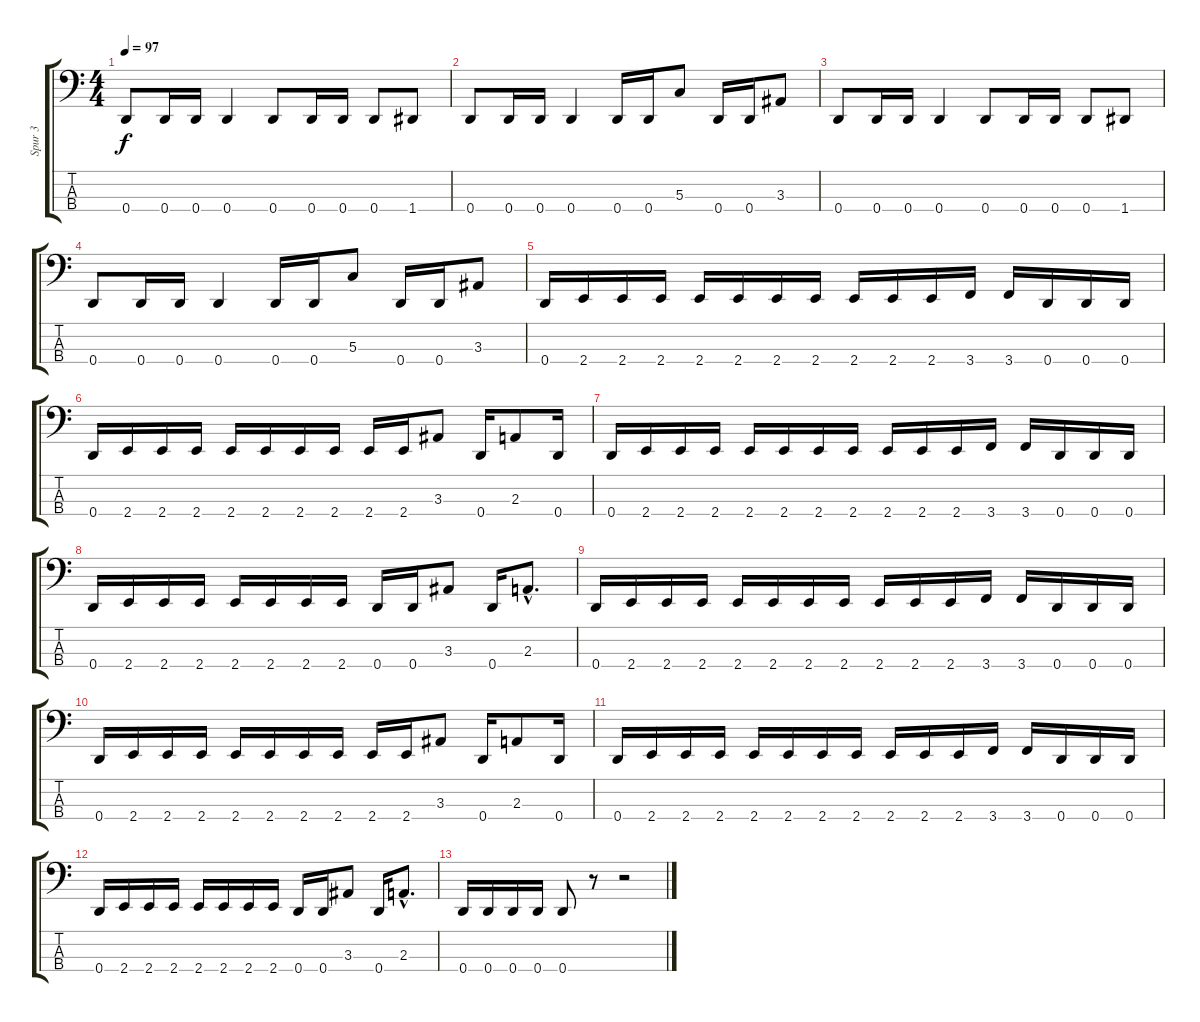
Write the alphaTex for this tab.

\track ("Spur 3" "Spur 3") {instrument electricbasspick}
\staff {score tabs}
\tuning (F2 C2 G1 D1) {hide}
\ts (4 4)
\tempo 97
\clef f4
\ks c
0.4.8{dy f} 0.4.16 0.4.16 0.4.4 0.4.8 0.4.16 0.4.16 0.4.8 1.4.8 |
0.4.8 0.4.16 0.4.16 0.4.4 0.4.16 0.4.16 5.3.8 0.4.16 0.4.16 3.3.8 |
0.4.8 0.4.16 0.4.16 0.4.4 0.4.8 0.4.16 0.4.16 0.4.8 1.4.8 |
0.4.8 0.4.16 0.4.16 0.4.4 0.4.16 0.4.16 5.3.8 0.4.16 0.4.16 3.3.8 |
0.4.16 2.4.16 2.4.16 2.4.16 2.4.16 2.4.16 2.4.16 2.4.16 2.4.16 2.4.16 2.4.16 3.4.16 3.4.16 0.4.16 0.4.16 0.4.16 |
0.4.16 2.4.16 2.4.16 2.4.16 2.4.16 2.4.16 2.4.16 2.4.16 2.4.16 2.4.16 3.3.8 0.4.16 2.3.8 0.4.16 |
0.4.16 2.4.16 2.4.16 2.4.16 2.4.16 2.4.16 2.4.16 2.4.16 2.4.16 2.4.16 2.4.16 3.4.16 3.4.16 0.4.16 0.4.16 0.4.16 |
0.4.16 2.4.16 2.4.16 2.4.16 2.4.16 2.4.16 2.4.16 2.4.16 0.4.16 0.4.16 3.3.8 0.4.16 2.3{hac}.8{d} |
0.4.16 2.4.16 2.4.16 2.4.16 2.4.16 2.4.16 2.4.16 2.4.16 2.4.16 2.4.16 2.4.16 3.4.16 3.4.16 0.4.16 0.4.16 0.4.16 |
0.4.16 2.4.16 2.4.16 2.4.16 2.4.16 2.4.16 2.4.16 2.4.16 2.4.16 2.4.16 3.3.8 0.4.16 2.3.8 0.4.16 |
0.4.16 2.4.16 2.4.16 2.4.16 2.4.16 2.4.16 2.4.16 2.4.16 2.4.16 2.4.16 2.4.16 3.4.16 3.4.16 0.4.16 0.4.16 0.4.16 |
0.4.16 2.4.16 2.4.16 2.4.16 2.4.16 2.4.16 2.4.16 2.4.16 0.4.16 0.4.16 3.3.8 0.4.16 2.3{hac}.8{d} |
0.4.16 0.4.16 0.4.16 0.4.16 0.4.8 r.8 r.2
